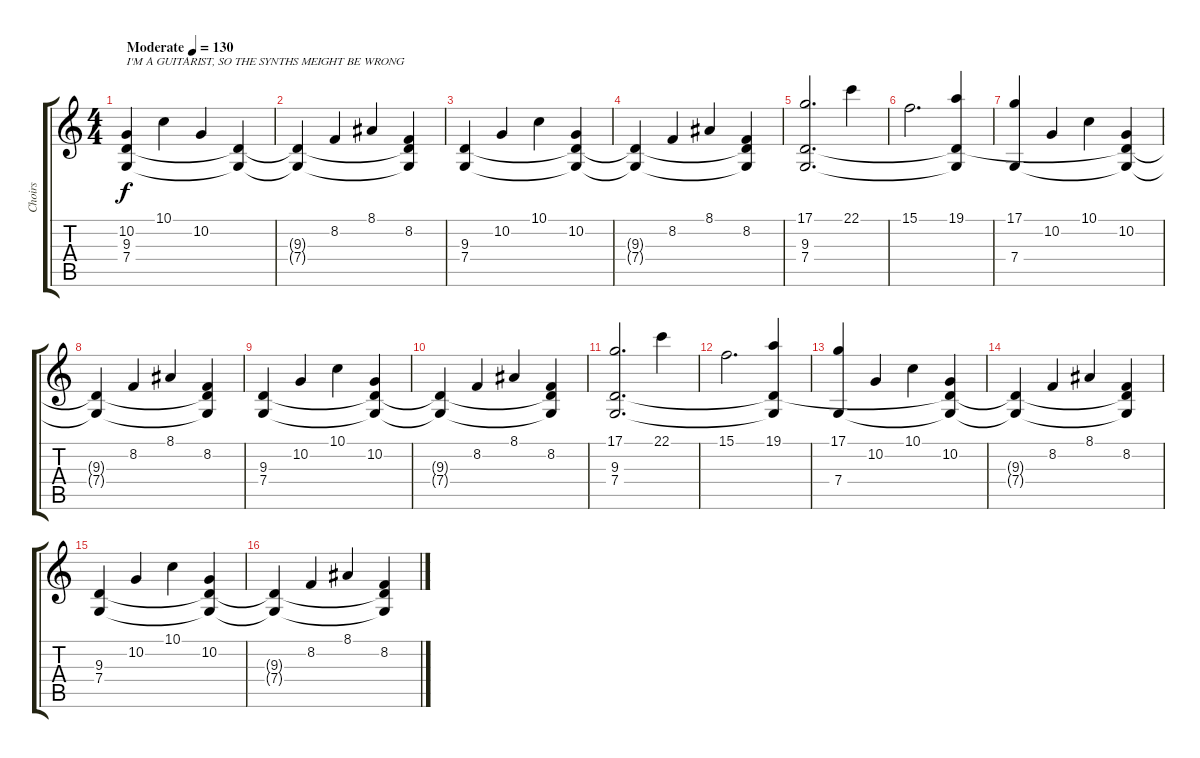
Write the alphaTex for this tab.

\track ("Choirs" "Choirs") {instrument choiraahs}
\staff {score tabs}
\tuning (D4 A3 F3 C3 G2 D2) {hide}
\ts (4 4)
\tempo (130 "Moderate")
\clef g2
\ks c
(10.2 9.3 7.4).4{txt "I'M A GUITARIST, SO THE SYNTHS MEIGHT BE WRONG" dy f instrument choiraahs} 10.1.4 10.2.4 (9.3{t} 7.4{t}).4 |
(9.3{t} 7.4{t}).4 8.2.4 8.1.4 (8.2 9.3{t} 7.4{t}).4 |
(9.3 7.4).4 10.2.4 10.1.4 (10.2 9.3{t} 7.4{t}).4 |
(9.3{t} 7.4{t}).4 8.2.4 8.1.4 (8.2 9.3{t} 7.4{t}).4 |
(17.1 9.3 7.4).2{d} 22.1.4 |
15.1.2{d} (19.1 9.3{t} 7.4{t}).4 |
(17.1 7.4).4 10.2.4 10.1.4 (10.2 9.3{t} 7.4{t}).4 |
(9.3{t} 7.4{t}).4 8.2.4 8.1.4 (8.2 9.3{t} 7.4{t}).4 |
(9.3 7.4).4 10.2.4 10.1.4 (10.2 9.3{t} 7.4{t}).4 |
(9.3{t} 7.4{t}).4 8.2.4 8.1.4 (8.2 9.3{t} 7.4{t}).4 |
(17.1 9.3 7.4).2{d} 22.1.4 |
15.1.2{d} (19.1 9.3{t} 7.4{t}).4 |
(17.1 7.4).4 10.2.4 10.1.4 (10.2 9.3{t} 7.4{t}).4 |
(9.3{t} 7.4{t}).4 8.2.4 8.1.4 (8.2 9.3{t} 7.4{t}).4 |
(9.3 7.4).4 10.2.4 10.1.4 (10.2 9.3{t} 7.4{t}).4 |
(9.3{t} 7.4{t}).4 8.2.4 8.1.4 (8.2 9.3{t} 7.4{t}).4
